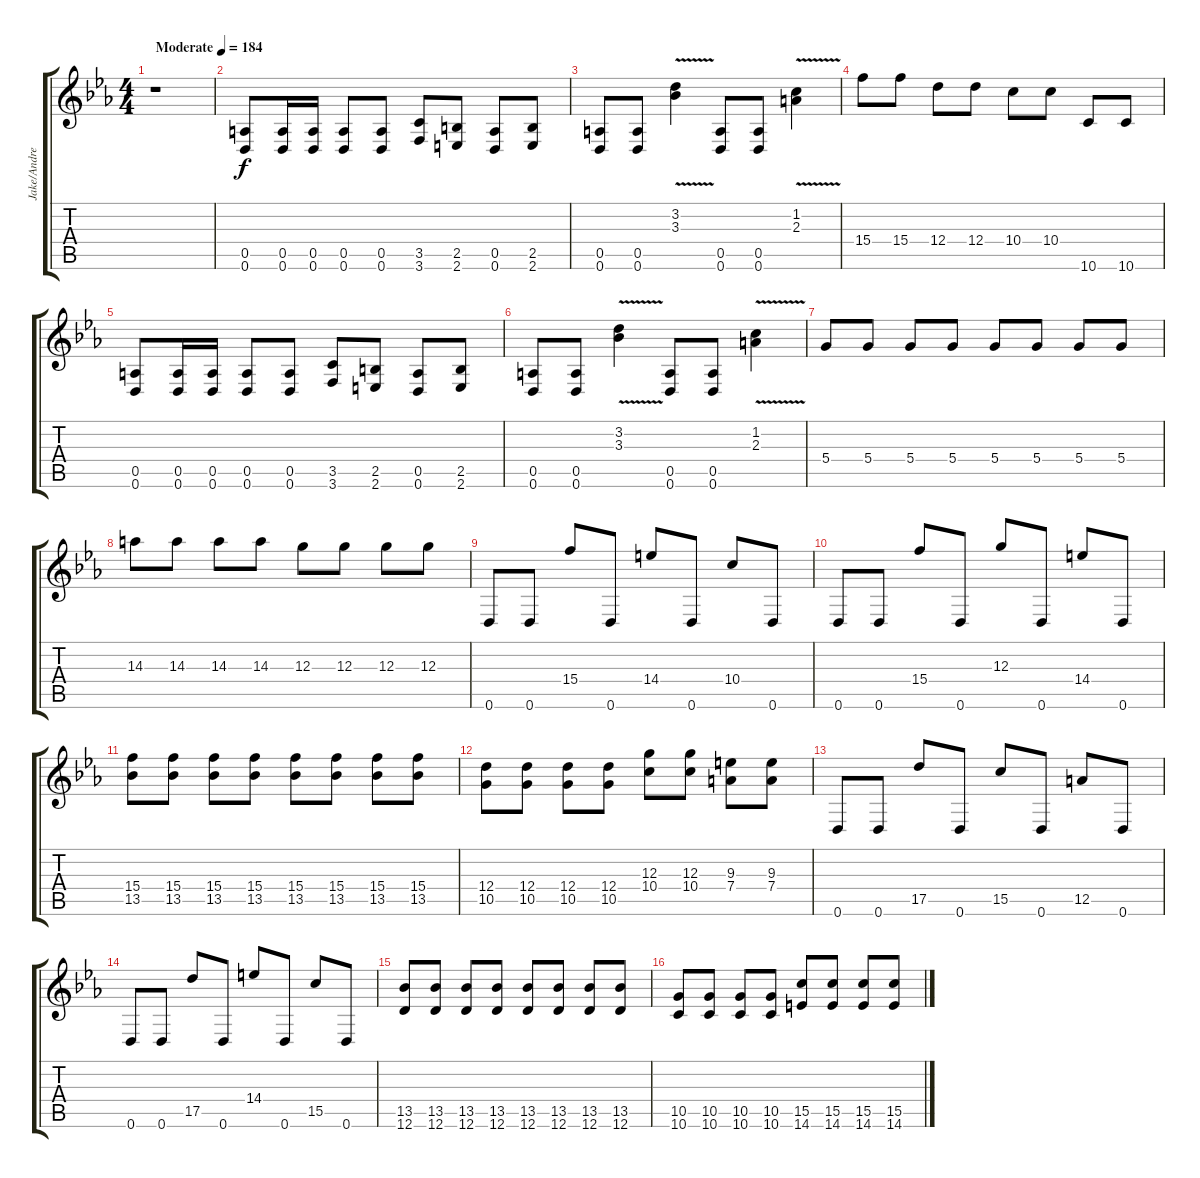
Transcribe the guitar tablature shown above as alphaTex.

\track ("Jake/Andrew" "Jake/Andre") {instrument distortionguitar}
\staff {score tabs}
\tuning (E4 B3 G3 D3 A2 D2) {hide}
\ts (4 4)
\tempo (184 "Moderate")
\clef g2
\ks cminor
r.1{dy f instrument distortionguitar} |
(0.5 0.6).8 (0.5 0.6).16 (0.5 0.6).16 (0.5 0.6).8 (0.5 0.6).8 (3.5 3.6).8 (2.5 2.6).8 (0.5 0.6).8 (2.5 2.6).8 |
(0.5 0.6).8 (0.5 0.6).8 (3.2 3.3{v}).4 (0.5 0.6).8 (0.5 0.6).8 (1.2 2.3{v}).4 |
15.4.8 15.4.8 12.4.8 12.4.8 10.4.8 10.4.8 10.6.8 10.6.8 |
(0.5 0.6).8 (0.5 0.6).16 (0.5 0.6).16 (0.5 0.6).8 (0.5 0.6).8 (3.5 3.6).8 (2.5 2.6).8 (0.5 0.6).8 (2.5 2.6).8 |
(0.5 0.6).8 (0.5 0.6).8 (3.2 3.3{v}).4 (0.5 0.6).8 (0.5 0.6).8 (1.2 2.3{v}).4 |
5.4.8 5.4.8 5.4.8 5.4.8 5.4.8 5.4.8 5.4.8 5.4.8 |
14.3.8 14.3.8 14.3.8 14.3.8 12.3.8 12.3.8 12.3.8 12.3.8 |
0.6.8 0.6.8 15.4.8 0.6.8 14.4.8 0.6.8 10.4.8 0.6.8 |
0.6.8 0.6.8 15.4.8 0.6.8 12.3.8 0.6.8 14.4.8 0.6.8 |
(15.4 13.5).8 (15.4 13.5).8 (15.4 13.5).8 (15.4 13.5).8 (15.4 13.5).8 (15.4 13.5).8 (15.4 13.5).8 (15.4 13.5).8 |
(12.4 10.5).8 (12.4 10.5).8 (12.4 10.5).8 (12.4 10.5).8 (12.3 10.4).8 (12.3 10.4).8 (9.3 7.4).8 (9.3 7.4).8 |
0.6.8 0.6.8 17.5.8 0.6.8 15.5.8 0.6.8 12.5.8 0.6.8 |
0.6.8 0.6.8 17.5.8 0.6.8 14.4.8 0.6.8 15.5.8 0.6.8 |
(13.5 12.6).8 (13.5 12.6).8 (13.5 12.6).8 (13.5 12.6).8 (13.5 12.6).8 (13.5 12.6).8 (13.5 12.6).8 (13.5 12.6).8 |
(10.5 10.6).8 (10.5 10.6).8 (10.5 10.6).8 (10.5 10.6).8 (15.5 14.6).8 (15.5 14.6).8 (15.5 14.6).8 (15.5 14.6).8
